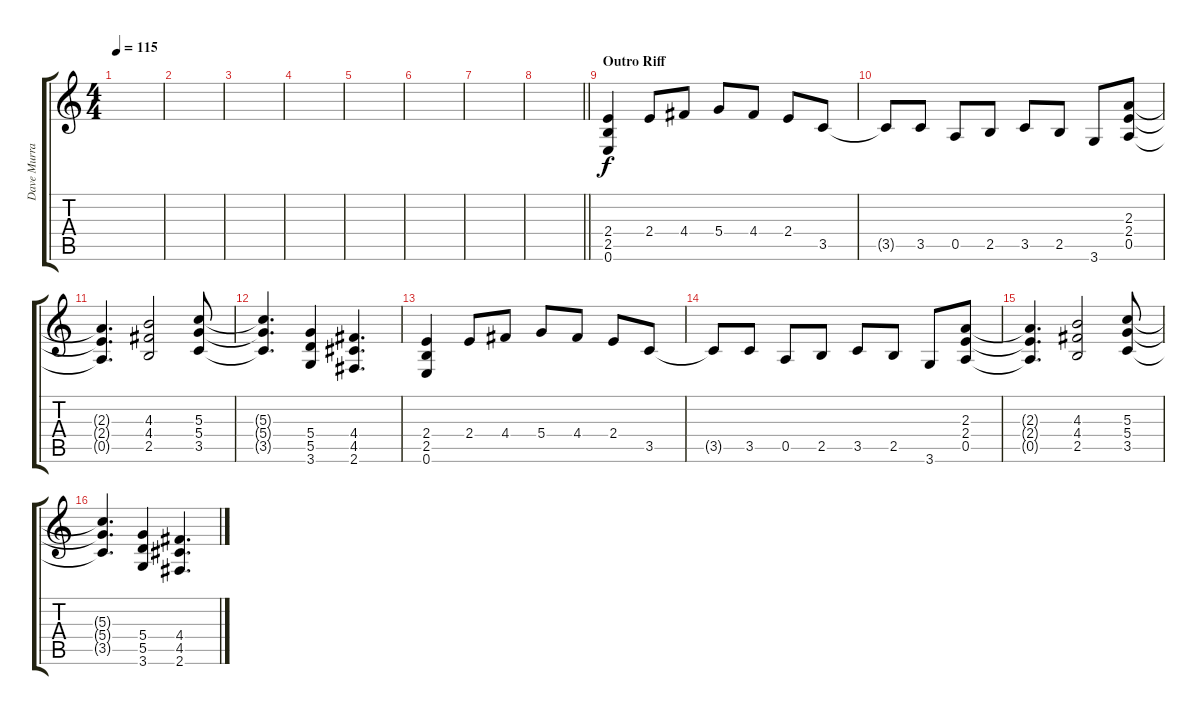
\track ("Dave Murray" "Dave Murra") {instrument distortionguitar}
\staff {score tabs}
\tuning (E4 B3 G3 D3 A2 E2) {hide}
\ts (4 4)
\tempo 115
\clef g2
\ks c
|
|
|
|
|
|
|
\barLineRight lightlight
|
\section ("" "Outro Riff")
(2.4 2.5 0.6).4 2.4.8 4.4.8 5.4.8 4.4.8 2.4.8 3.5.8 |
3.5{t}.8 3.5.8 0.5.8 2.5.8 3.5.8 2.5.8 3.6.8 (2.3 2.4 0.5).8 |
(2.3{t} 2.4{t} 0.5{t}).4{d} (4.3 4.4 2.5).2 (5.3 5.4 3.5).8 |
(5.3{t} 5.4{t} 3.5{t}).4{d} (5.4 5.5 3.6).4 (4.4 4.5 2.6).4{d} |
(2.4 2.5 0.6).4 2.4.8 4.4.8 5.4.8 4.4.8 2.4.8 3.5.8 |
3.5{t}.8 3.5.8 0.5.8 2.5.8 3.5.8 2.5.8 3.6.8 (2.3 2.4 0.5).8 |
(2.3{t} 2.4{t} 0.5{t}).4{d} (4.3 4.4 2.5).2 (5.3 5.4 3.5).8 |
(5.3{t} 5.4{t} 3.5{t}).4{d} (5.4 5.5 3.6).4 (4.4 4.5 2.6).4{d}
